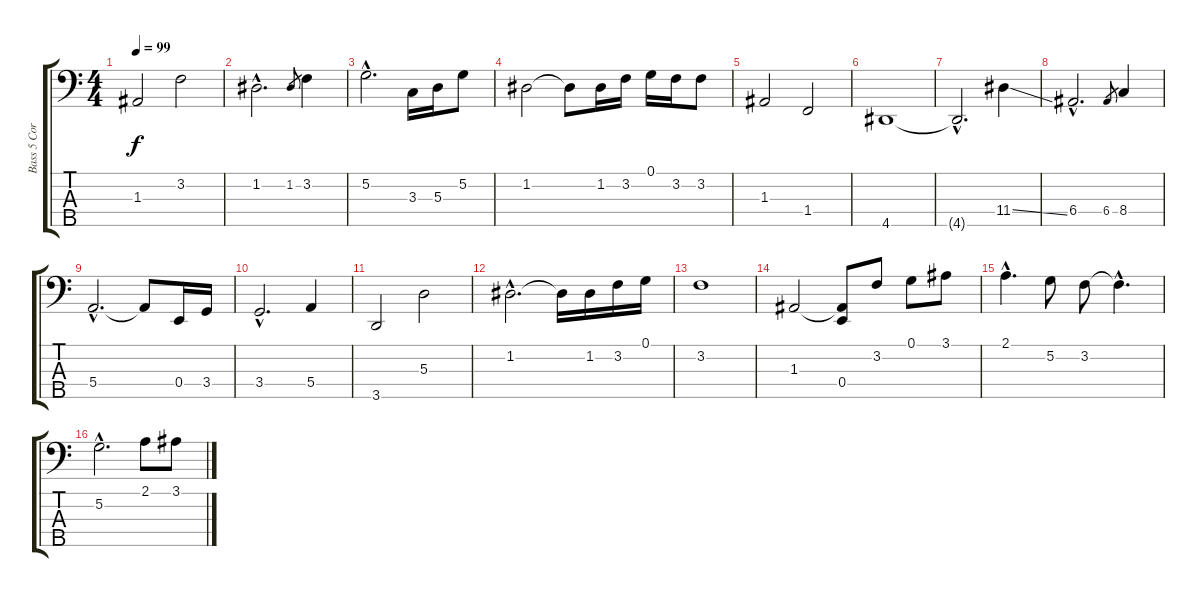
\track ("Bass 5 Cordes " "Bass 5 Cor") {instrument electricbassfinger}
\staff {score tabs}
\tuning (G2 D2 A1 E1 B0) {hide}
\ts (4 4)
\tempo 99
\clef f4
\ks c
1.3.2{dy f} 3.2.2 |
1.2{hac}.2{d} 1.2.8{gr} 3.2.4 |
5.2{hac}.2{d} 3.3.16 5.3.16 5.2.8 |
1.2.2 1.2{t}.8 1.2.16 3.2.16 0.1.16 3.2.16 3.2.8 |
1.3.2 1.4.2 |
4.5.1 |
4.5{hac t}.2{d} 11.4{ss}.4 |
6.4{hac}.2{d} 6.4.8{gr} 8.4.4 |
5.4{hac}.2{d} 5.4{t}.8 0.4.16 3.4.16 |
3.4{hac}.2{d} 5.4.4 |
3.5.2 5.3.2 |
1.2{hac}.2{d} 1.2{t}.16 1.2.16 3.2.16 0.1.16 |
3.2.1 |
1.3.2 (1.3{t} 0.4).8 3.2.8 0.1.8 3.1.8 |
2.1{hac}.4{d} 5.2.8 3.2.8 3.2{hac t}.4{d} |
5.2{hac}.2{d} 2.1.8 3.1.8
